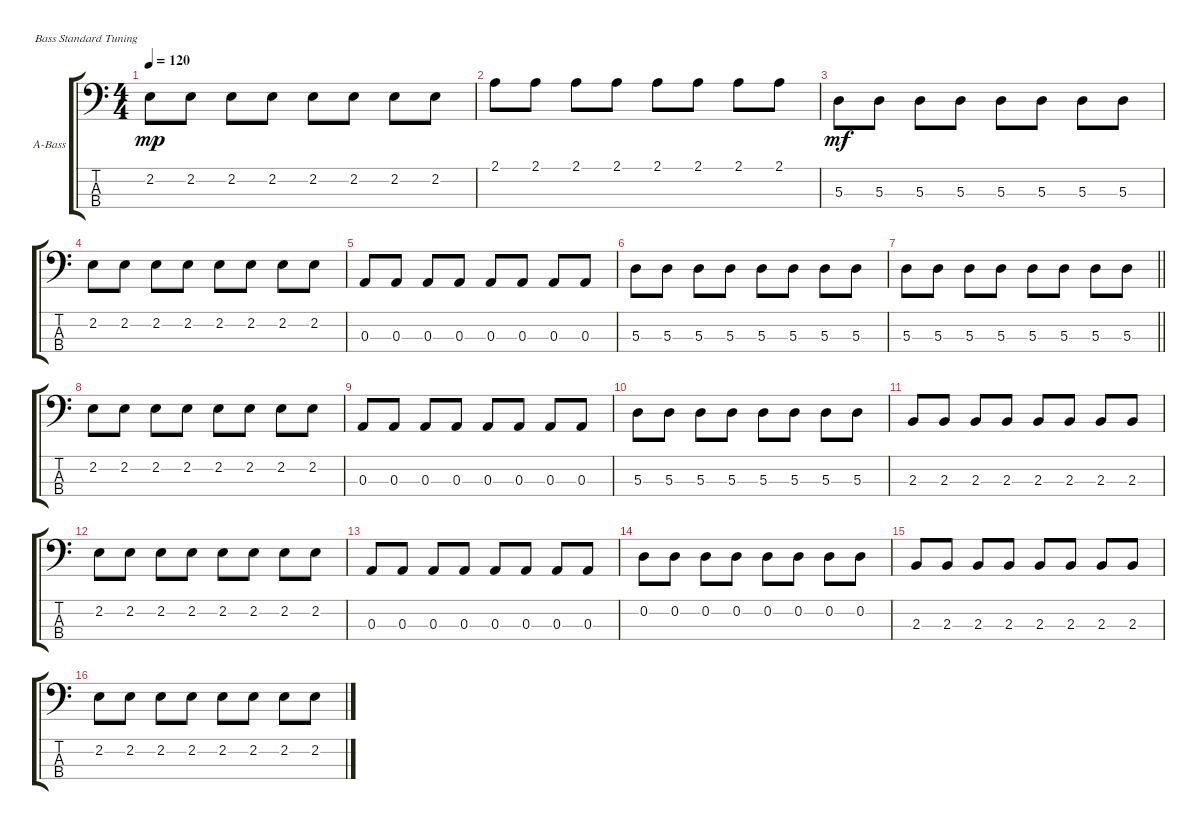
\defaultSystemsLayout 4
\bracketExtendMode groupsimilarinstruments
\firstSystemTrackNameOrientation horizontal
\otherSystemsTrackNameOrientation horizontal
\track ("Acoustic Bass" "A-Bass") {instrument acousticbass}
\staff {score tabs}
\tuning (G2 D2 A1 E1)
\ts (4 4)
\tempo 120
\clef f4
\ks c
2.2.8{dy mp} 2.2.8 2.2.8 2.2.8 2.2.8 2.2.8 2.2.8 2.2.8 |
2.1.8 2.1.8 2.1.8 2.1.8 2.1.8 2.1.8 2.1.8 2.1.8 |
5.3.8{dy mf} 5.3.8 5.3.8 5.3.8 5.3.8 5.3.8 5.3.8 5.3.8 |
2.2.8 2.2.8 2.2.8 2.2.8 2.2.8 2.2.8 2.2.8 2.2.8 |
0.3.8 0.3.8 0.3.8 0.3.8 0.3.8 0.3.8 0.3.8 0.3.8 |
5.3.8 5.3.8 5.3.8 5.3.8 5.3.8 5.3.8 5.3.8 5.3.8 |
\barLineRight lightlight
5.3.8 5.3.8 5.3.8 5.3.8 5.3.8 5.3.8 5.3.8 5.3.8 |
2.2.8 2.2.8 2.2.8 2.2.8 2.2.8 2.2.8 2.2.8 2.2.8 |
0.3.8 0.3.8 0.3.8 0.3.8 0.3.8 0.3.8 0.3.8 0.3.8 |
5.3.8 5.3.8 5.3.8 5.3.8 5.3.8 5.3.8 5.3.8 5.3.8 |
2.3.8 2.3.8 2.3.8 2.3.8 2.3.8 2.3.8 2.3.8 2.3.8 |
2.2.8 2.2.8 2.2.8 2.2.8 2.2.8 2.2.8 2.2.8 2.2.8 |
0.3.8 0.3.8 0.3.8 0.3.8 0.3.8 0.3.8 0.3.8 0.3.8 |
0.2.8 0.2.8 0.2.8 0.2.8 0.2.8 0.2.8 0.2.8 0.2.8 |
2.3.8 2.3.8 2.3.8 2.3.8 2.3.8 2.3.8 2.3.8 2.3.8 |
2.2.8 2.2.8 2.2.8 2.2.8 2.2.8 2.2.8 2.2.8 2.2.8
